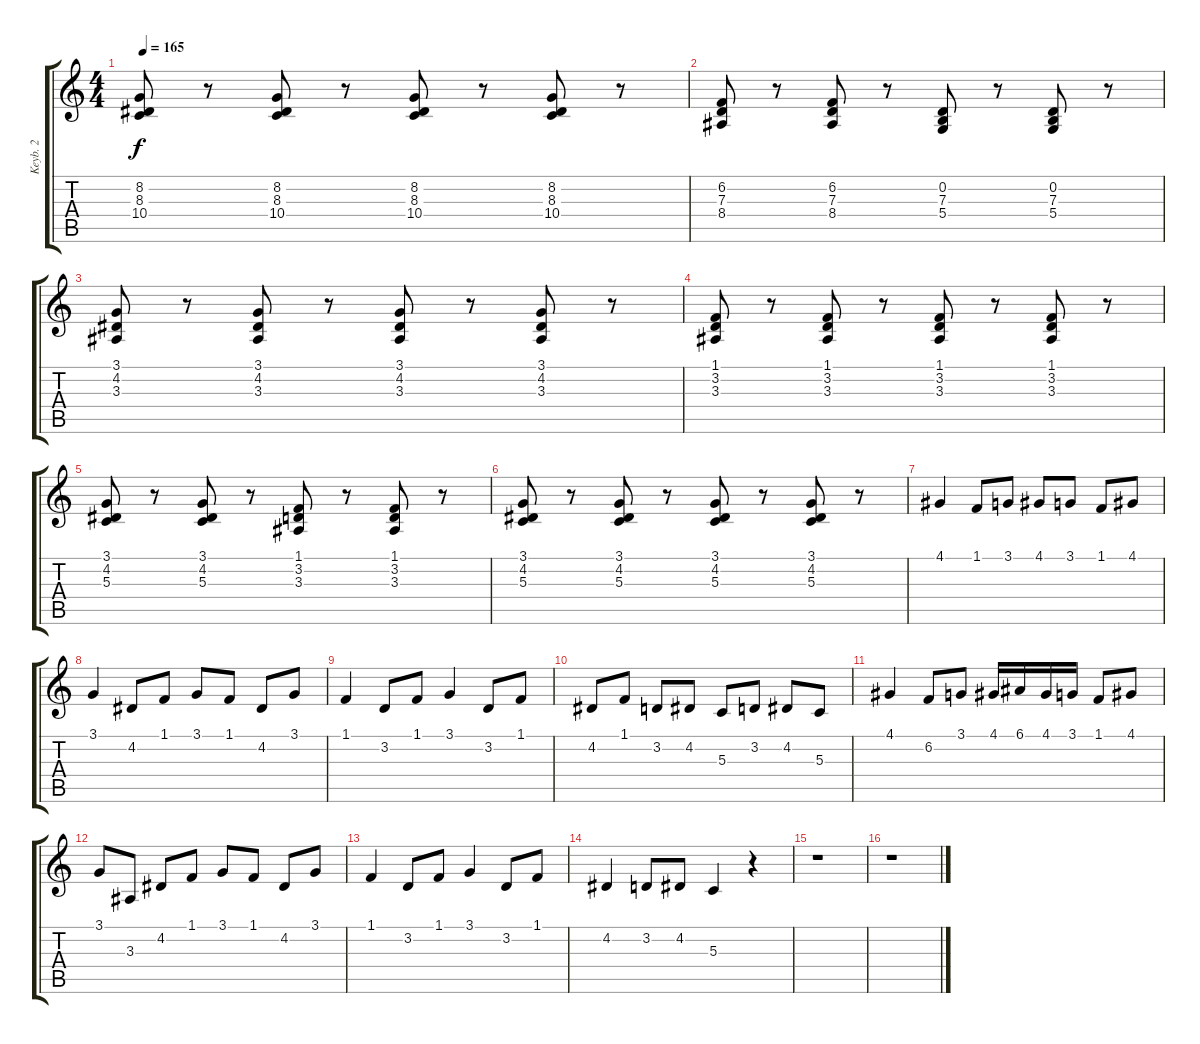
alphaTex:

\track ("Keyb. 2" "Keyb. 2") {instrument frenchhorn}
\staff {score tabs}
\tuning (E4 B3 G3 D3 A2 E2) {hide}
\ts (4 4)
\tempo 165
\clef g2
\ks c
(8.2 8.3 10.4).8{dy f} r.8 (8.2 8.3 10.4).8 r.8 (8.2 8.3 10.4).8 r.8 (8.2 8.3 10.4).8 r.8 |
(6.2 7.3 8.4).8 r.8 (6.2 7.3 8.4).8 r.8 (0.2 7.3 5.4).8 r.8 (0.2 7.3 5.4).8 r.8 |
(3.1 4.2 3.3).8 r.8 (3.1 4.2 3.3).8 r.8 (3.1 4.2 3.3).8 r.8 (3.1 4.2 3.3).8 r.8 |
(1.1 3.2 3.3).8 r.8 (1.1 3.2 3.3).8 r.8 (1.1 3.2 3.3).8 r.8 (1.1 3.2 3.3).8 r.8 |
(3.1 4.2 5.3).8 r.8 (3.1 4.2 5.3).8 r.8 (1.1 3.2 3.3).8 r.8 (1.1 3.2 3.3).8 r.8 |
(3.1 4.2 5.3).8 r.8 (3.1 4.2 5.3).8 r.8 (3.1 4.2 5.3).8 r.8 (3.1 4.2 5.3).8 r.8 |
4.1.4 1.1.8 3.1.8 4.1.8 3.1.8 1.1.8 4.1.8 |
3.1.4 4.2.8 1.1.8 3.1.8 1.1.8 4.2.8 3.1.8 |
1.1.4 3.2.8 1.1.8 3.1.4 3.2.8 1.1.8 |
4.2.8 1.1.8 3.2.8 4.2.8 5.3.8 3.2.8 4.2.8 5.3.8 |
4.1.4 6.2.8 3.1.8 4.1.16 6.1.16 4.1.16 3.1.16 1.1.8 4.1.8 |
3.1.8 3.3.8 4.2.8 1.1.8 3.1.8 1.1.8 4.2.8 3.1.8 |
1.1.4 3.2.8 1.1.8 3.1.4 3.2.8 1.1.8 |
4.2.4 3.2.8 4.2.8 5.3.4 r.4 |
r.1 |
r.1
